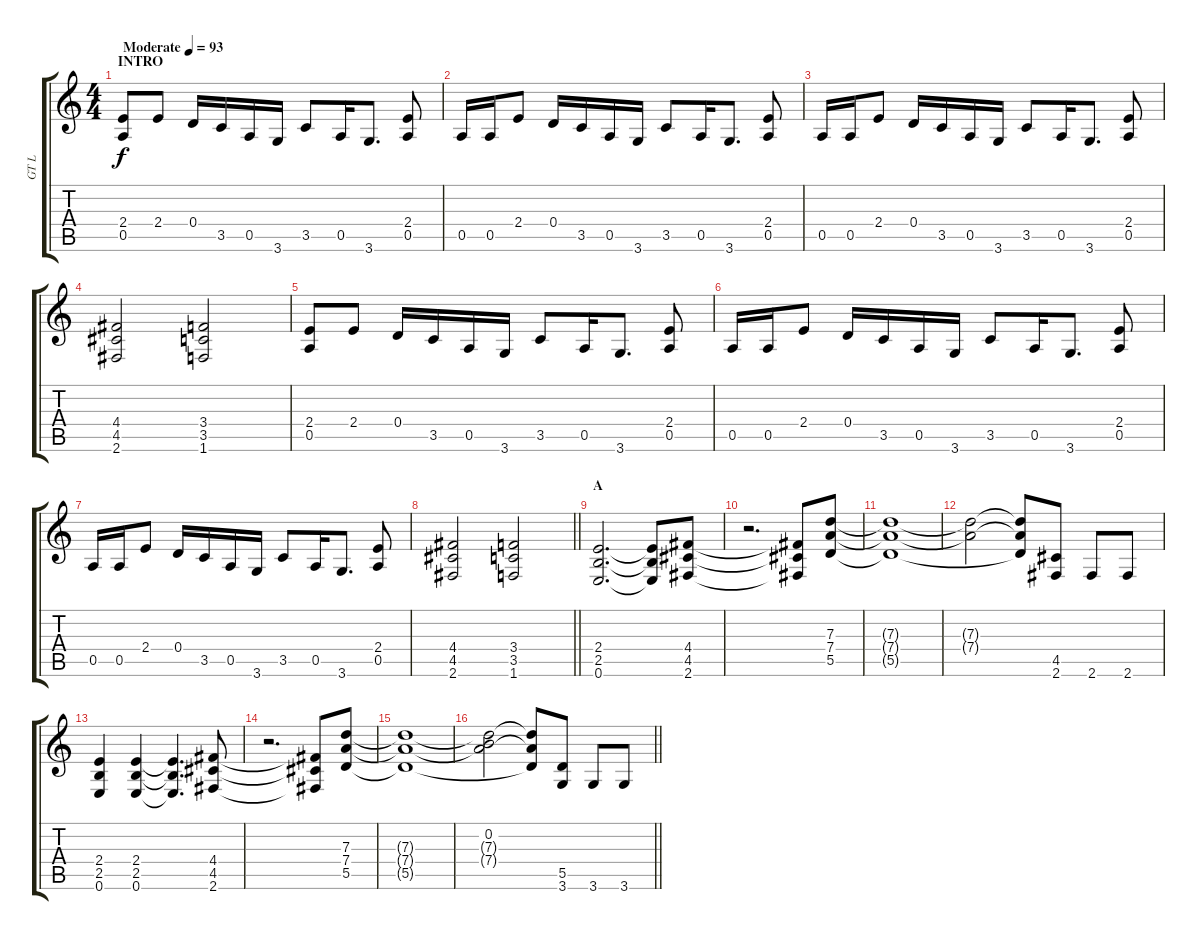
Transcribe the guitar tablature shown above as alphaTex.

\track ("GT L" "GT L") {instrument distortionguitar}
\staff {score tabs}
\tuning (E4 B3 G3 D3 A2 E2) {hide}
\ts (4 4)
\section ("" "INTRO")
\tempo (93 "Moderate")
\clef g2
\ks c
(2.4 0.5).8{dy f instrument distortionguitar} 2.4.8 0.4.16 3.5.16 0.5.16 3.6.16 3.5.8 0.5.16 3.6.8{d} (2.4 0.5).8 |
0.5.16 0.5.16 2.4.8 0.4.16 3.5.16 0.5.16 3.6.16 3.5.8 0.5.16 3.6.8{d} (2.4 0.5).8 |
0.5.16 0.5.16 2.4.8 0.4.16 3.5.16 0.5.16 3.6.16 3.5.8 0.5.16 3.6.8{d} (2.4 0.5).8 |
(4.4 4.5 2.6).2 (3.4 3.5 1.6).2 |
(2.4 0.5).8 2.4.8 0.4.16 3.5.16 0.5.16 3.6.16 3.5.8 0.5.16 3.6.8{d} (2.4 0.5).8 |
0.5.16 0.5.16 2.4.8 0.4.16 3.5.16 0.5.16 3.6.16 3.5.8 0.5.16 3.6.8{d} (2.4 0.5).8 |
0.5.16 0.5.16 2.4.8 0.4.16 3.5.16 0.5.16 3.6.16 3.5.8 0.5.16 3.6.8{d} (2.4 0.5).8 |
\barLineRight lightlight
(4.4 4.5 2.6).2 (3.4 3.5 1.6).2 |
\section ("" "A")
(2.4 2.5 0.6).2{d} (2.4{t} 2.5{t} 0.6{t}).8 (4.4 4.5 2.6).8 |
r.2{d} (4.4{t} 4.5{t} 2.6{t}).8 (7.3 7.4 5.5).8 |
(7.3{t} 7.4{t} 5.5{t}).1 |
(7.3{t} 7.4{t}).2 (7.3{t} 7.4{t} 5.5{t}).8 (4.5 2.6).8 2.6.8 2.6.8 |
(2.4 2.5 0.6).4 (2.4 2.5 0.6).4 (2.4{t} 2.5{t} 0.6{t}).4{d} (4.4 4.5 2.6).8 |
r.2{d} (4.4{t} 4.5{t} 2.6{t}).8 (7.3 7.4 5.5).8 |
(7.3{t} 7.4{t} 5.5{t}).1 |
\barLineRight lightlight
(0.2 7.3{t} 7.4{t}).2 (7.3{t} 7.4{t} 5.5{t}).8 (5.5 3.6).8 3.6.8 3.6.8
